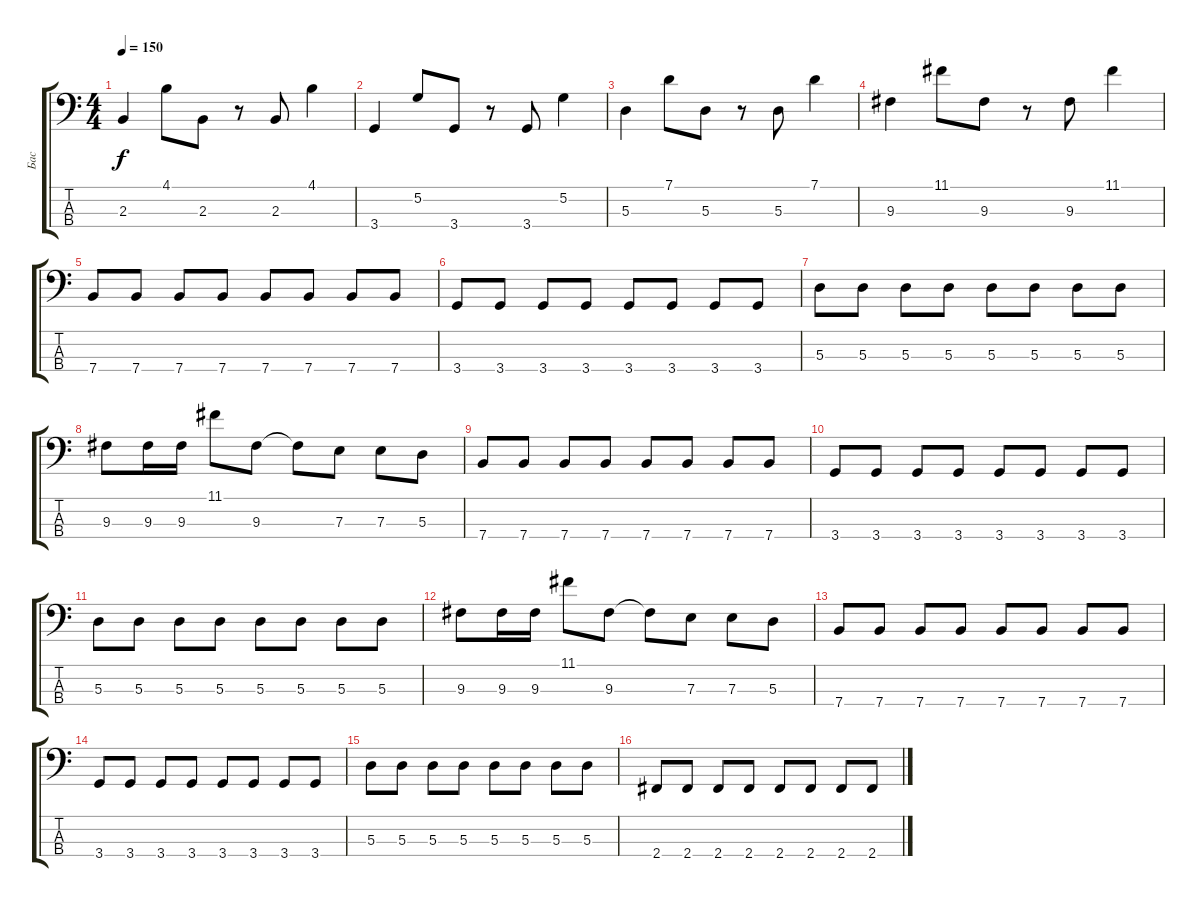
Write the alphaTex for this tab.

\track ("Бас" "Бас") {instrument electricbassfinger}
\staff {score tabs}
\tuning (G2 D2 A1 E1) {hide}
\ts (4 4)
\tempo 150
\clef f4
\ks c
2.3.4{dy f} 4.1.8 2.3.8 r.8 2.3.8 4.1.4 |
3.4.4 5.2.8 3.4.8 r.8 3.4.8 5.2.4 |
5.3.4 7.1.8 5.3.8 r.8 5.3.8 7.1.4 |
9.3.4 11.1.8 9.3.8 r.8 9.3.8 11.1.4 |
7.4.8 7.4.8 7.4.8 7.4.8 7.4.8 7.4.8 7.4.8 7.4.8 |
3.4.8 3.4.8 3.4.8 3.4.8 3.4.8 3.4.8 3.4.8 3.4.8 |
5.3.8 5.3.8 5.3.8 5.3.8 5.3.8 5.3.8 5.3.8 5.3.8 |
9.3.8 9.3.16 9.3.16 11.1.8 9.3.8 9.3{t}.8 7.3.8 7.3.8 5.3.8 |
7.4.8 7.4.8 7.4.8 7.4.8 7.4.8 7.4.8 7.4.8 7.4.8 |
3.4.8 3.4.8 3.4.8 3.4.8 3.4.8 3.4.8 3.4.8 3.4.8 |
5.3.8 5.3.8 5.3.8 5.3.8 5.3.8 5.3.8 5.3.8 5.3.8 |
9.3.8 9.3.16 9.3.16 11.1.8 9.3.8 9.3{t}.8 7.3.8 7.3.8 5.3.8 |
7.4.8 7.4.8 7.4.8 7.4.8 7.4.8 7.4.8 7.4.8 7.4.8 |
3.4.8 3.4.8 3.4.8 3.4.8 3.4.8 3.4.8 3.4.8 3.4.8 |
5.3.8 5.3.8 5.3.8 5.3.8 5.3.8 5.3.8 5.3.8 5.3.8 |
2.4.8 2.4.8 2.4.8 2.4.8 2.4.8 2.4.8 2.4.8 2.4.8
